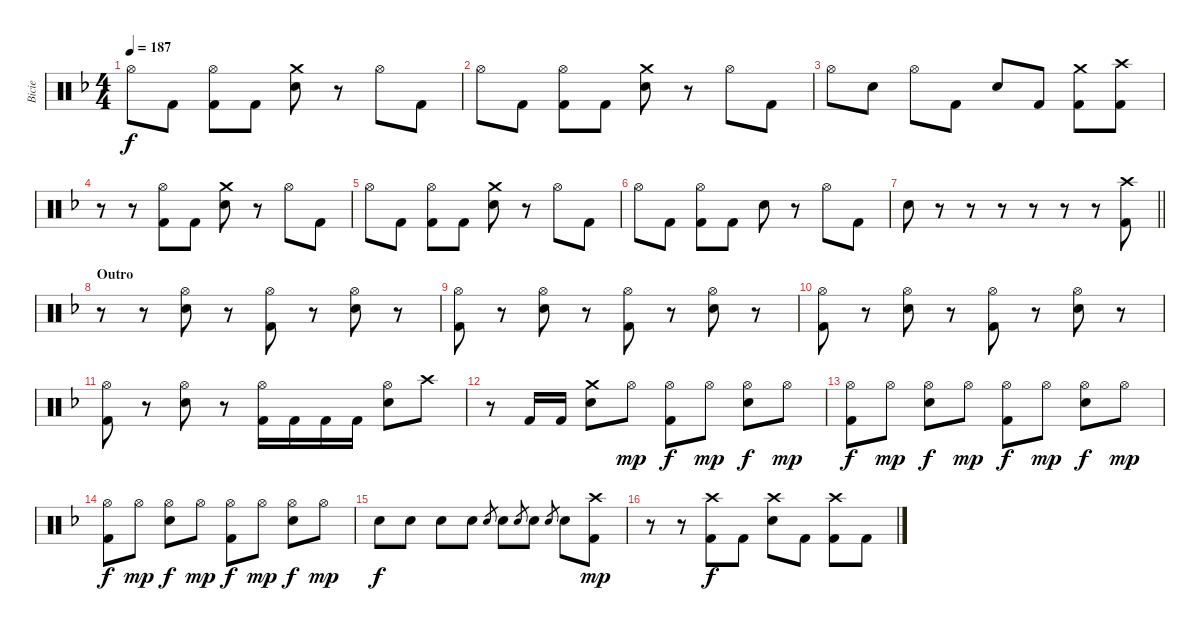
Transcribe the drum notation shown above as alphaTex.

\track ("Bicie" "Bicie") {instrument percussion}
\staff {score}
\articulation defaults
\ts (4 4)
\tempo 187
\clef neutral
\ks dminor "Hi-Hat (open)".8{dy f} "Kick (hit) 2".8
("Hi-Hat (open)" "Kick (hit) 2").8 "Kick (hit) 2".8 ("Crash medium (hit)" "Electric Snare (hit)").8 r.8 "Hi-Hat (open)".8 "Kick (hit) 2".8 |
"Hi-Hat (open)".8 "Kick (hit) 2".8 ("Hi-Hat (open)" "Kick (hit) 2").8 "Kick (hit) 2".8 ("Crash medium (hit)" "Electric Snare (hit)").8 r.8 "Hi-Hat (open)".8 "Kick (hit) 2".8 |
"Hi-Hat (open)".8 "Electric Snare (hit)".8 "Hi-Hat (open)".8 "Kick (hit) 2".8 "Electric Snare (hit)".8 "Kick (hit) 2".8 ("Crash medium (hit)" "Kick (hit) 2").8 ("Crash high (hit)" "Kick (hit) 2").8 |
r.8 r.8 ("Hi-Hat (open)" "Kick (hit) 2").8 "Kick (hit) 2".8 ("Crash medium (hit)" "Electric Snare (hit)").8 r.8 "Hi-Hat (open)".8 "Kick (hit) 2".8 |
"Hi-Hat (open)".8 "Kick (hit) 2".8 ("Hi-Hat (open)" "Kick (hit) 2").8 "Kick (hit) 2".8 ("Crash medium (hit)" "Electric Snare (hit)").8 r.8 "Hi-Hat (open)".8 "Kick (hit) 2".8 |
"Hi-Hat (open)".8 "Kick (hit) 2".8 ("Hi-Hat (open)" "Kick (hit) 2").8 "Kick (hit) 2".8 "Electric Snare (hit)".8 r.8 "Hi-Hat (open)".8 "Kick (hit) 2".8 |
\barLineRight lightlight "Electric Snare (hit)".8
r.8 r.8 r.8 r.8 r.8 r.8 ("Crash high (hit)" "Kick (hit) 2").8 |
\section ("" "Outro")
r.8 r.8 ("Hi-Hat (open)" "Electric Snare (hit)").8 r.8 ("Hi-Hat (open)" "Kick (hit) 2").8 r.8 ("Hi-Hat (open)" "Electric Snare (hit)").8 r.8 |
("Hi-Hat (open)" "Kick (hit) 2").8 r.8 ("Hi-Hat (open)" "Electric Snare (hit)").8 r.8 ("Hi-Hat (open)" "Kick (hit) 2").8 r.8 ("Hi-Hat (open)" "Electric Snare (hit)").8 r.8 |
("Hi-Hat (open)" "Kick (hit) 2").8 r.8 ("Hi-Hat (open)" "Electric Snare (hit)").8 r.8 ("Hi-Hat (open)" "Kick (hit) 2").8 r.8 ("Hi-Hat (open)" "Electric Snare (hit)").8 r.8 |
("Hi-Hat (open)" "Kick (hit) 2").8 r.8 ("Hi-Hat (open)" "Electric Snare (hit)").8 r.8 ("Hi-Hat (open)" "Kick (hit) 2").16 "Kick (hit) 2".16 "Kick (hit) 2".16 "Kick (hit) 2".16 ("Hi-Hat (open)" "Electric Snare (hit)").8 "Crash high (hit)".8 |
r.8 "Kick (hit) 2".16 "Kick (hit) 2".16 ("Crash medium (hit)" "Electric Snare (hit)").8 "Hi-Hat (open)".8{dy mp} ("Hi-Hat (open)" "Kick (hit) 2").8{dy f} "Hi-Hat (open)".8{dy mp} ("Hi-Hat (open)" "Electric Snare (hit)").8{dy f} "Hi-Hat (open)".8{dy mp} |
("Hi-Hat (open)" "Kick (hit) 2").8{dy f} "Hi-Hat (open)".8{dy mp} ("Hi-Hat (open)" "Electric Snare (hit)").8{dy f} "Hi-Hat (open)".8{dy mp} ("Hi-Hat (open)" "Kick (hit) 2").8{dy f} "Hi-Hat (open)".8{dy mp} ("Hi-Hat (open)" "Electric Snare (hit)").8{dy f} "Hi-Hat (open)".8{dy mp} |
("Hi-Hat (open)" "Kick (hit) 2").8{dy f} "Hi-Hat (open)".8{dy mp} ("Hi-Hat (open)" "Electric Snare (hit)").8{dy f} "Hi-Hat (open)".8{dy mp} ("Hi-Hat (open)" "Kick (hit) 2").8{dy f} "Hi-Hat (open)".8{dy mp} ("Hi-Hat (open)" "Electric Snare (hit)").8{dy f} "Hi-Hat (open)".8{dy mp} |
"Electric Snare (hit)".8{dy f} "Electric Snare (hit)".8 "Electric Snare (hit)".8 "Electric Snare (hit)".8 "Electric Snare (hit)".8{gr} "Electric Snare (hit)".8 "Electric Snare (hit)".8{gr} "Electric Snare (hit)".8 "Electric Snare (hit)".8{gr} "Electric Snare (hit)".8 ("Crash high (hit)" "Kick (hit) 2").8{dy mp} |
r.8 r.8 ("Crash high (hit)" "Kick (hit) 2").8{dy f} "Kick (hit) 2".8 ("Crash high (hit)" "Electric Snare (hit)").8 "Kick (hit) 2".8 ("Crash high (hit)" "Kick (hit) 2").8 "Kick (hit) 2".8
